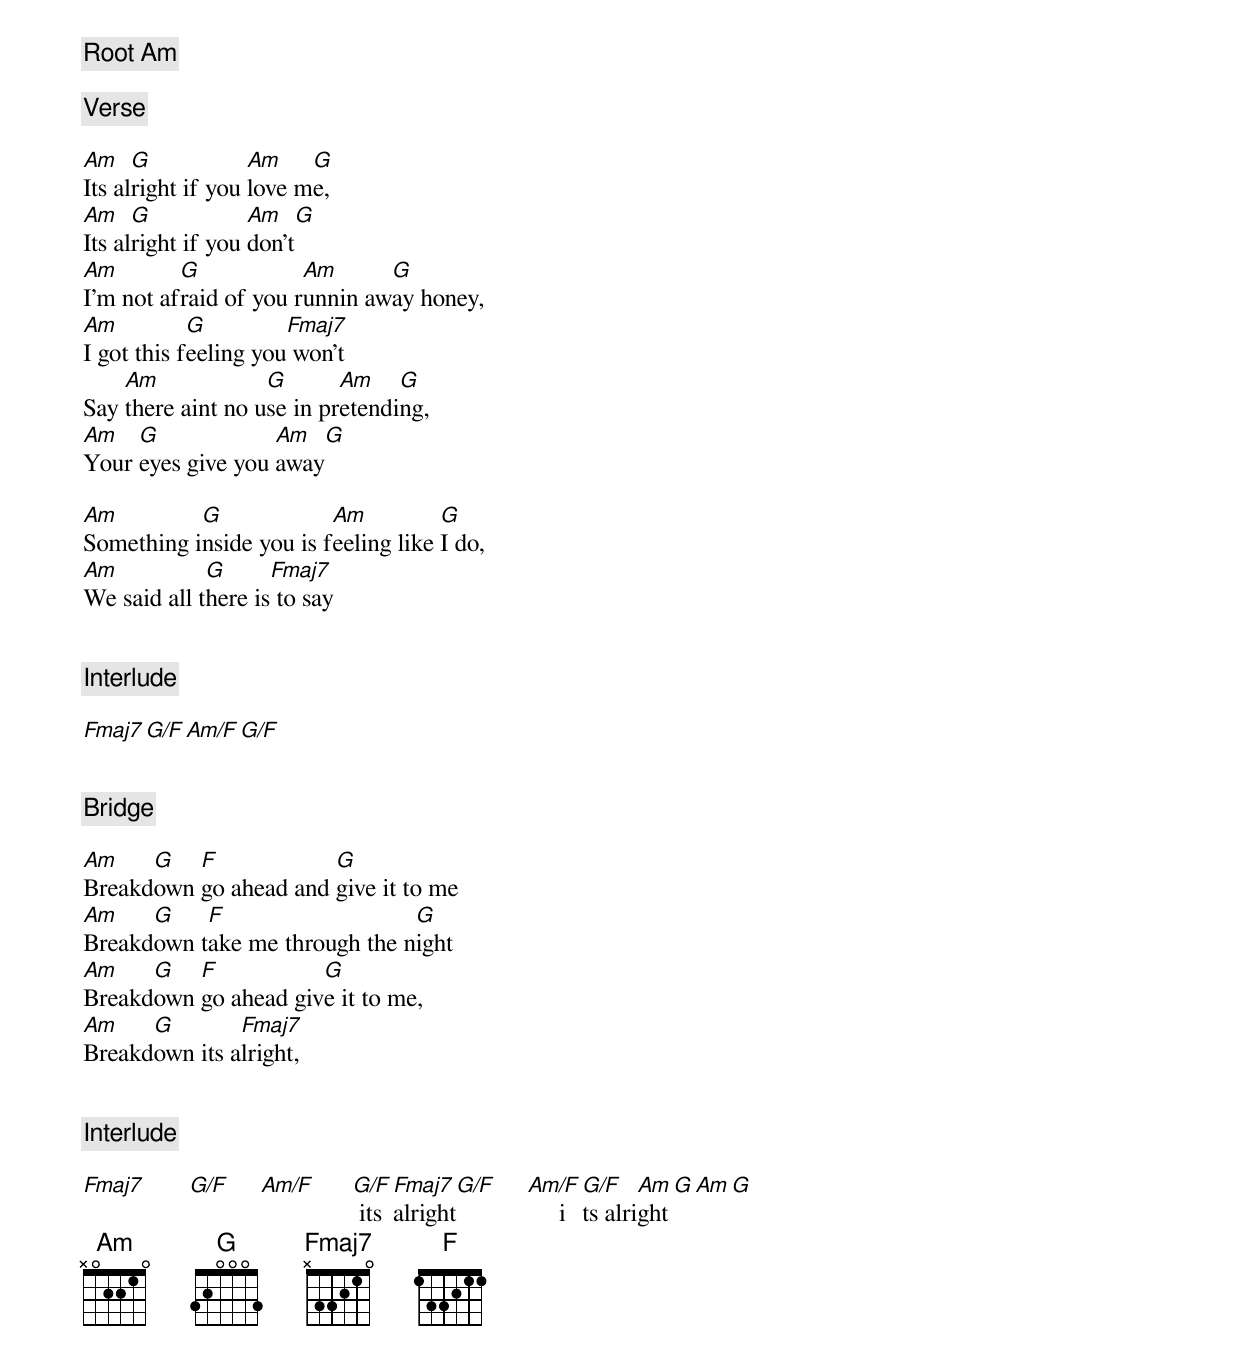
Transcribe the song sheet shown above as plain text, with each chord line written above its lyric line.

[Root] Am

[Verse]

Am    G            Am    G
Its alright if you love me,
Am    G            Am    G
Its alright if you don't
Am        G            Am      G
I'm not afraid of you runnin away honey,
Am          G         Fmaj7
I got this feeling you won't
    Am             G       Am    G
Say there aint no use in pretending,
Am   G             Am   G
Your eyes give you away

Am         G             Am          G
Something inside you is feeling like I do,
Am           G      Fmaj7
We said all there is to say


[Interlude]

Fmaj7    G/F    Am/F   G/F


[Bridge]

Am    G   F            G
Breakdown go ahead and give it to me
Am    G    F                   G
Breakdown take me through the night
Am    G   F           G
Breakdown go ahead give it to me,
Am    G        Fmaj7
Breakdown its alright,


[Interlude]

Fmaj7  G/F  Am/F  G/F  Fmaj7  G/F  Am/F  G/F    Am   G Am  G
                   its alright          its alright
